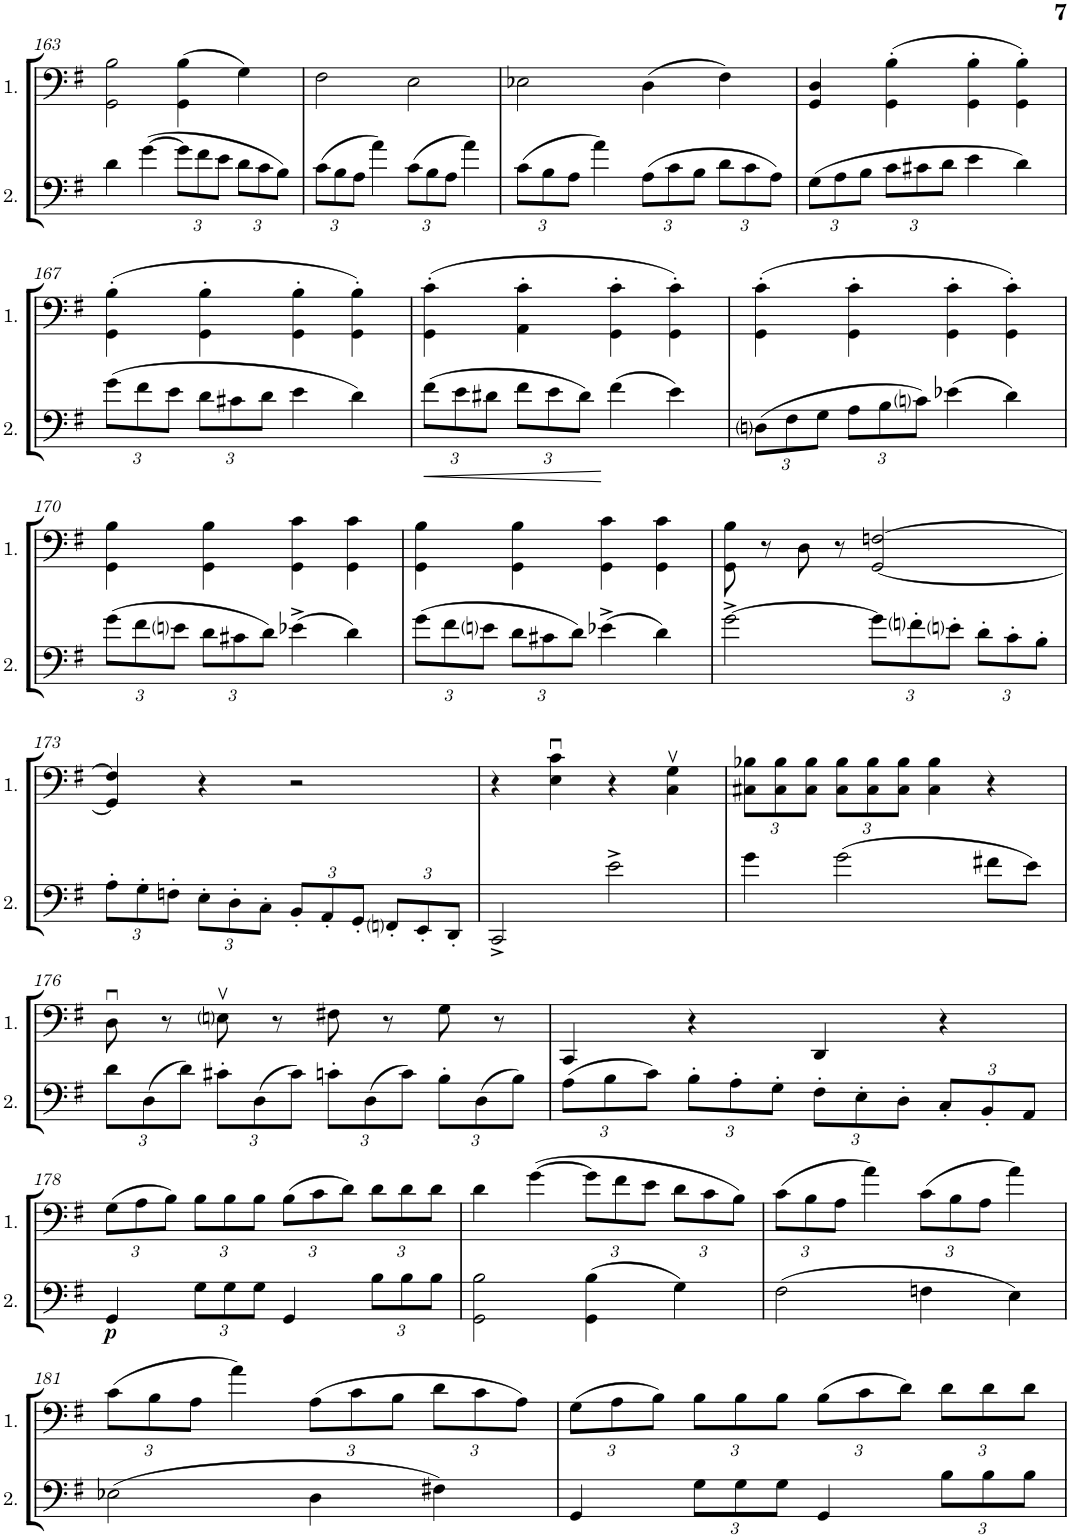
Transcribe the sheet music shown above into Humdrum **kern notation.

**kern	**dynam	**kern
*part2	*part2	*part1
*staff2	*staff2	*staff1
*I"Cello 2	*	*I"Cello 1
!!LO:PB:g=z
*clefF4	*	*clefF4
*k[f#]	*	*k[f#]
*M4/4	*	*M4/4
*met(c)	*	*met(c)
=163	=163	=163
4d\	.	2GG\ 2B\
([4g\	.	.
*Xbrackettup	*	*
12g\L]	.	(4GG\ 4B\
12f#\	.	.
12e\J	.	.
12d\L	.	4G\)
12c\	.	.
12B\J)	.	.
=164	=164	=164
(12c\L	.	2F#\
12B\	.	.
12A\J	.	.
4a\)	.	.
(12c\L	.	2E\
12B\	.	.
12A\J	.	.
4a\)	.	.
=165	=165	=165
(12c\L	.	2E-X\
12B\	.	.
12A\J	.	.
4a\)	.	.
(12A\L	.	(4D\
12c\	.	.
12B\J	.	.
12d\L	.	4F#\)
12c\	.	.
12A\J)	.	.
=166	=166	=166
(12G\L	.	4GG/ 4D/
12A\	.	.
12B\J	.	.
12c\L	.	(4GG\' 4B\'
12c#X\	.	.
12d\J	.	.
4e\	.	4GG\' 4B\'
4d\)	.	4GG\' 4B\')
!!LO:LB:g=z
=167	=167	=167
(12g\L	.	(4GG\' 4B\'
12f#\	.	.
12e\J	.	.
12d\L	.	4GG\' 4B\'
12c#X\	.	.
12d\J	.	.
4e\	.	4GG\' 4B\'
4d\)	.	4GG\' 4B\')
=168	=168	=168
!	!LO:HP:b	!
(12f#\L	<	(4GG\' 4c\'
12e\	.	.
12d#X\J	.	.
12f#\L	.	4AA\' 4c\'
12e\	.	.
12d#\J)	.	.
(4f#\	[	4GG\' 4c\'
4e\)	.	4GG\' 4c\')
=169	=169	=169
(12Dni\L	.	(4GG\' 4c\'
12F#\	.	.
12G\J	.	.
12A\L	.	4GG\' 4c\'
12B\	.	.
12cni\J)	.	.
(4e-X\	.	4GG\' 4c\'
4d\)	.	4GG\' 4c\')
!!LO:LB:g=z
=170	=170	=170
(12g\L	.	4GG\ 4B\
12f#\	.	.
12eni\J	.	.
12d\L	.	4GG\ 4B\
12c#X\	.	.
12d\J)	.	.
(4e-X^\	.	4GG\ 4c\
4d\)	.	4GG\ 4c\
=171	=171	=171
(12g\L	.	4GG\ 4B\
12f#\	.	.
12eni\J	.	.
12d\L	.	4GG\ 4B\
12c#X\	.	.
12d\J)	.	.
(4e-X^\	.	4GG\ 4c\
4d\)	.	4GG\ 4c\
=172	=172	=172
[2g^\	.	8GG\ 8B\
.	.	8r
.	.	8D\
.	.	8r
12g\L]	.	[2GG/ [2Fn/
12fni'\	.	.
12eni'\J	.	.
12d'\L	.	.
12c'\	.	.
12B'\J	.	.
!!LO:LB:g=z
=173	=173	=173
12A'\L	.	4GG/] 4F/]
12G'\	.	.
12Fn'\J	.	.
12E'\L	.	4r
12D'\	.	.
12C'\J	.	.
12BB'/L	.	2r
12AA'/	.	.
12GG'/J	.	.
12FFni'/L	.	.
12EE'/	.	.
12DD'/J	.	.
=174	=174	=174
2CC^/	.	4r
.	.	4E\u 4c\u
2e^\	.	4r
.	.	4C\v 4G\v
=175	=175	=175
*	*	*Xbrackettup
4g\	.	12C#X\ 12B-X\L
.	.	12C#\ 12B-\
.	.	12C#\ 12B-\J
(2g\	.	12C#\ 12B-\L
.	.	12C#\ 12B-\
.	.	12C#\ 12B-\J
.	.	4C#\ 4B-\
8f#X\L	.	4r
8e\J)	.	.
!!LO:LB:g=z
=176	=176	=176
12d\L	.	8Du\
(12D\	.	.
.	.	8r
12d\J)	.	.
12c#X'\L	.	8Eniv\
(12D\	.	.
.	.	8r
12c#\J)	.	.
12cn'\L	.	8F#X\
(12D\	.	.
.	.	8r
12c\J)	.	.
12B'\L	.	8G\
(12D\	.	.
.	.	8r
12B\J)	.	.
=177	=177	=177
(12A\L	.	4CC/
12B\	.	.
12c\J)	.	.
12B'\L	.	4r
12A'\	.	.
12G'\J	.	.
12F#'\L	.	4DD/
12E'\	.	.
12D'\J	.	.
12C'/L	.	4r
12BB'/	.	.
12AA/J	.	.
!!LO:LB:g=z
=178	=178	=178
!	!LO:DY:b	!
4GG/	p	(12G\L
.	.	12A\
.	.	12B\J)
12G\L	.	12B\L
12G\	.	12B\
12G\J	.	12B\J
4GG/	.	(12B\L
.	.	12c\
.	.	12d\J)
12B\L	.	12d\L
12B\	.	12d\
12B\J	.	12d\J
=179	=179	=179
2GG\ 2B\	.	4d\
.	.	([4g\
(4GG\ 4B\	.	12g\L]
.	.	12f#\
.	.	12e\J
4G\)	.	12d\L
.	.	12c\
.	.	12B\J)
=180	=180	=180
(2F#\	.	(12c\L
.	.	12B\
.	.	12A\J
.	.	4a\)
4Fn\	.	(12c\L
.	.	12B\
.	.	12A\J
4E\)	.	4a\)
!!LO:LB:g=z
=181	=181	=181
(2E-X\	.	(12c\L
.	.	12B\
.	.	12A\J
.	.	4a\)
4D\	.	(12A\L
.	.	12c\
.	.	12B\J
4F#X\)	.	12d\L
.	.	12c\
.	.	12A\J)
=182	=182	=182
4GG/	.	(12G\L
.	.	12A\
.	.	12B\J)
12G\L	.	12B\L
12G\	.	12B\
12G\J	.	12B\J
4GG/	.	(12B\L
.	.	12c\
.	.	12d\J)
12B\L	.	12d\L
12B\	.	12d\
12B\J	.	12d\J
=	=	=
*-	*-	*-
